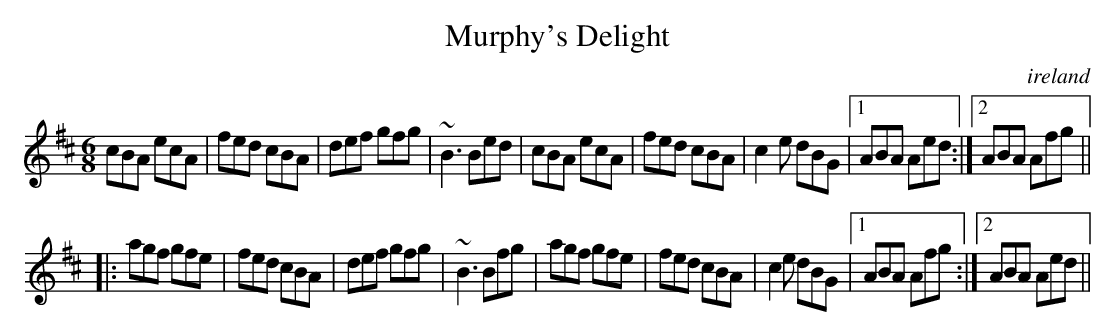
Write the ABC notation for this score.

X:1
T:Murphy's Delight
O:ireland
M:6/8
K:Amix
cBA ecA|fed cBA|def gfg|~B3 Bed|cBA ecA|fed cBA|c2e dBG|1 ABA Aed:|2 ABA Afg||
|:agf gfe|fed cBA|def gfg|~B3 Bfg|agf gfe|fed cBA|c2e dBG|1 ABA Afg:|2 ABA Aed||
